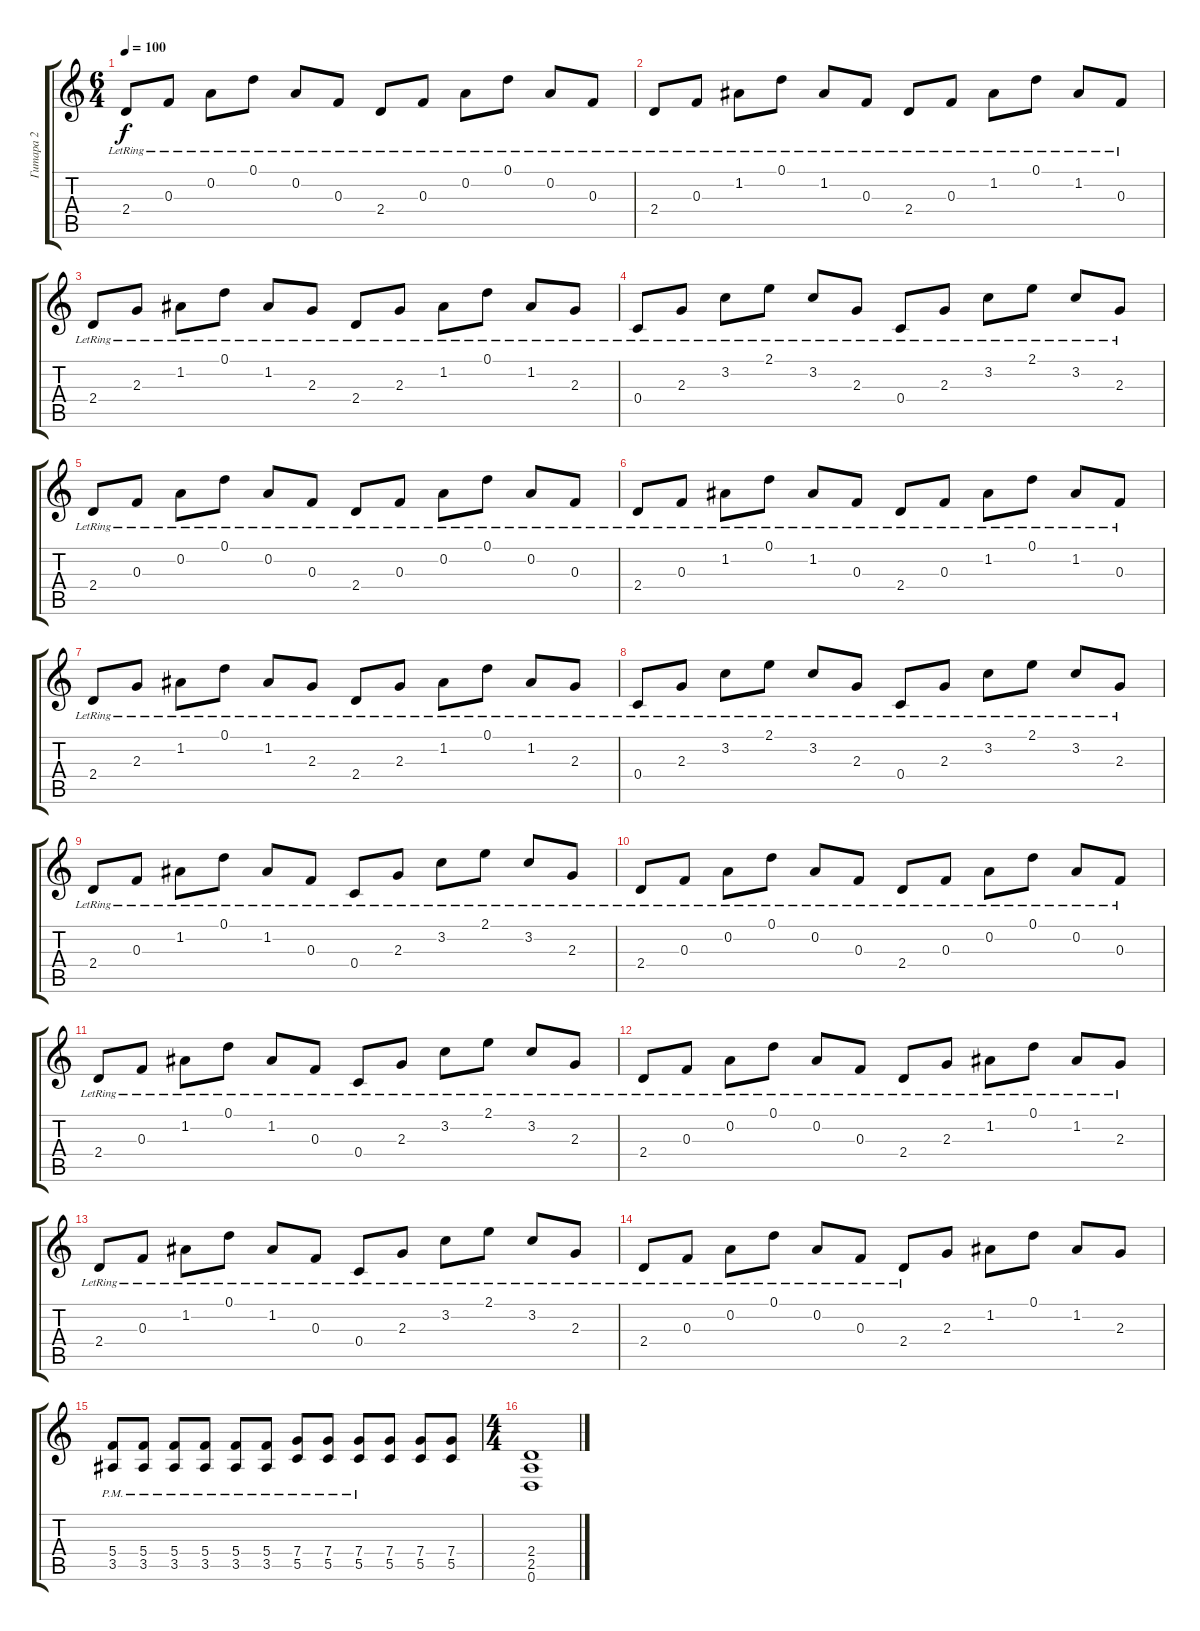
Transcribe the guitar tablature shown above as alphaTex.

\track ("Гитара 2" "Гитара 2") {instrument overdrivenguitar}
\staff {score tabs}
\tuning (D4 A3 F3 C3 G2 D2) {hide}
\ts (6 4)
\tempo 100
\clef g2
\ks c
2.4{lr}.8{dy f} 0.3{lr}.8 0.2{lr}.8 0.1{lr}.8 0.2{lr}.8 0.3{lr}.8 2.4{lr}.8 0.3{lr}.8 0.2{lr}.8 0.1{lr}.8 0.2{lr}.8 0.3{lr}.8 |
2.4{lr}.8 0.3{lr}.8 1.2{lr}.8 0.1{lr}.8 1.2{lr}.8 0.3{lr}.8 2.4{lr}.8 0.3{lr}.8 1.2{lr}.8 0.1{lr}.8 1.2{lr}.8 0.3{lr}.8 |
2.4{lr}.8 2.3{lr}.8 1.2{lr}.8 0.1{lr}.8 1.2{lr}.8 2.3{lr}.8 2.4{lr}.8 2.3{lr}.8 1.2{lr}.8 0.1{lr}.8 1.2{lr}.8 2.3{lr}.8 |
0.4{lr}.8 2.3{lr}.8 3.2{lr}.8 2.1{lr}.8 3.2{lr}.8 2.3{lr}.8 0.4{lr}.8 2.3{lr}.8 3.2{lr}.8 2.1{lr}.8 3.2{lr}.8 2.3{lr}.8 |
2.4{lr}.8 0.3{lr}.8 0.2{lr}.8 0.1{lr}.8 0.2{lr}.8 0.3{lr}.8 2.4{lr}.8 0.3{lr}.8 0.2{lr}.8 0.1{lr}.8 0.2{lr}.8 0.3{lr}.8 |
2.4{lr}.8 0.3{lr}.8 1.2{lr}.8 0.1{lr}.8 1.2{lr}.8 0.3{lr}.8 2.4{lr}.8 0.3{lr}.8 1.2{lr}.8 0.1{lr}.8 1.2{lr}.8 0.3{lr}.8 |
2.4{lr}.8 2.3{lr}.8 1.2{lr}.8 0.1{lr}.8 1.2{lr}.8 2.3{lr}.8 2.4{lr}.8 2.3{lr}.8 1.2{lr}.8 0.1{lr}.8 1.2{lr}.8 2.3{lr}.8 |
0.4{lr}.8 2.3{lr}.8 3.2{lr}.8 2.1{lr}.8 3.2{lr}.8 2.3{lr}.8 0.4{lr}.8 2.3{lr}.8 3.2{lr}.8 2.1{lr}.8 3.2{lr}.8 2.3{lr}.8 |
2.4{lr}.8 0.3{lr}.8 1.2{lr}.8 0.1{lr}.8 1.2{lr}.8 0.3{lr}.8 0.4{lr}.8 2.3{lr}.8 3.2{lr}.8 2.1{lr}.8 3.2{lr}.8 2.3{lr}.8 |
2.4{lr}.8 0.3{lr}.8 0.2{lr}.8 0.1{lr}.8 0.2{lr}.8 0.3{lr}.8 2.4{lr}.8 0.3{lr}.8 0.2{lr}.8 0.1{lr}.8 0.2{lr}.8 0.3{lr}.8 |
2.4{lr}.8 0.3{lr}.8 1.2{lr}.8 0.1{lr}.8 1.2{lr}.8 0.3{lr}.8 0.4{lr}.8 2.3{lr}.8 3.2{lr}.8 2.1{lr}.8 3.2{lr}.8 2.3{lr}.8 |
2.4{lr}.8 0.3{lr}.8 0.2{lr}.8 0.1{lr}.8 0.2{lr}.8 0.3{lr}.8 2.4{lr}.8 2.3{lr}.8 1.2{lr}.8 0.1{lr}.8 1.2{lr}.8 2.3{lr}.8 |
2.4{lr}.8 0.3{lr}.8 1.2{lr}.8 0.1{lr}.8 1.2{lr}.8 0.3{lr}.8 0.4{lr}.8 2.3{lr}.8 3.2{lr}.8 2.1{lr}.8 3.2{lr}.8 2.3{lr}.8 |
2.4{lr}.8 0.3{lr}.8 0.2{lr}.8 0.1{lr}.8 0.2{lr}.8 0.3{lr}.8 2.4{lr}.8 2.3.8 1.2.8 0.1.8 1.2.8 2.3.8 |
(5.4{pm} 3.5{pm}).8{volume 10 instrument overdrivenguitar} (5.4{pm} 3.5{pm}).8 (5.4{pm} 3.5{pm}).8 (5.4{pm} 3.5{pm}).8 (5.4{pm} 3.5{pm}).8 (5.4{pm} 3.5{pm}).8 (7.4{pm} 5.5{pm}).8 (7.4{pm} 5.5{pm}).8 (7.4{pm} 5.5{pm}).8 (7.4 5.5).8 (7.4 5.5).8 (7.4 5.5).8 |
\ts (4 4)
(2.4 2.5 0.6).1
